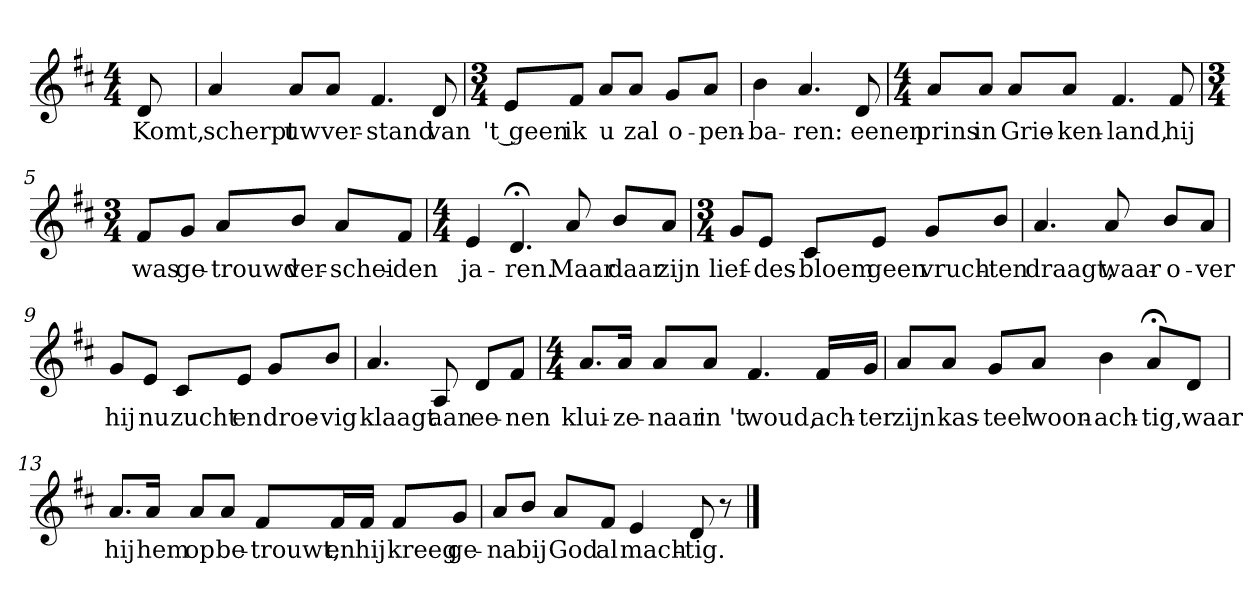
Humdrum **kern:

**kern	**text
*part1	*part1
*staff1	*staff1
*clefG2	*
*k[f#c#]	*
*D:	*
*M4/4	*
*MM120	*
=	=
8d	Komt,
=1	=1
4a	scherpt
8a/L	uw
8a/J	ver-
4.f#	-stand
8d	van
=2	=2
*M3/4	*
8e/L	't geen
8f#/J	ik
8a/L	u
8a/J	zal
8g/L	o-
8a/J	-pen-
=3	=3
4b	-ba-
4.a	-ren:
8d	eenen
=4	=4
*M4/4	*
8a/L	prins
8a/J	in
8a/L	Grie-
8a/J	-ken-
4.f#	-land,
8f#	hij
=5	=5
*M3/4	*
8f#/L	was
8g/J	ge-
8a/L	-trouwd
8b/J	ver-
8a/L	-schei-
8f#/J	-den
=6	=6
*M4/4	*
4e	ja-
4.d;<	-ren.
8a	Maar
8b/L	daar
8a/J	zijn
=7	=7
*M3/4	*
8g/L	lief-
8e/J	-des-
8c#/L	-bloem
8e/J	geen
8g/L	vruch-
8b/J	-ten
=8	=8
4.a	draagt,
8a	waar-
8b/L	-o-
8a/J	-ver
=9	=9
8g/L	hij
8e/J	nu
8c#/L	zucht
8e/J	en
8g/L	droe-
8b/J	-vig
=10	=10
4.a	klaagt
8A	aan
8d/L	ee-
8f#/J	-nen
=11	=11
*M4/4	*
8.a/L	klui-
16a/Jk	-ze-
8a/L	-naar
8a/J	in 't
4.f#	woud,
16f#/LL	ach-
16g/JJ	-ter
=12	=12
8a/L	zijn
8a/J	kas-
8g/L	-teel
8a/J	woon-
4b	-ach-
8a;</L	-tig,
8d/J	waar
=13	=13
8.a/L	hij
16a/Jk	hem
8a/L	op
8a/J	be-
8f#/L	-trouwt,
16f#/L	en
16f#/JJ	hij
8f#/L	kreeg
8g/J	ge-
=14	=14
8a/L	-na
8b/J	bij
8a/L	God
8f#/J	al
4e	mach-
8d	-tig.
8r	.
==	==
*-	*-
